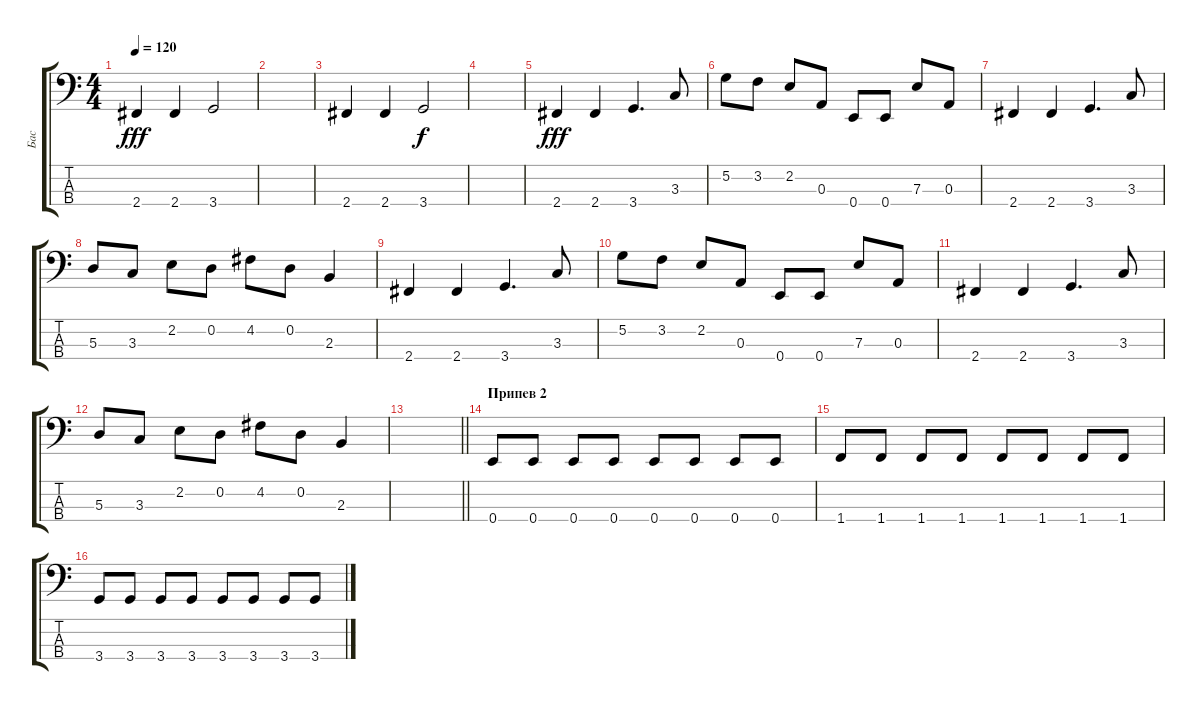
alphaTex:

\track ("Бас" "Бас") {instrument electricbassfinger}
\staff {score tabs}
\tuning (G2 D2 A1 E1) {hide}
\ts (4 4)
\tempo 120
\clef f4
\ks c
2.4.4{dy fff} 2.4.4 3.4.2 |
|
2.4.4 2.4.4 3.4.2{dy f} |
|
2.4.4{dy fff} 2.4.4 3.4.4{d} 3.3.8 |
5.2.8 3.2.8 2.2.8 0.3.8 0.4.8 0.4.8 7.3.8 0.3.8 |
2.4.4 2.4.4 3.4.4{d} 3.3.8 |
5.3.8 3.3.8 2.2.8 0.2.8 4.2.8 0.2.8 2.3.4 |
2.4.4 2.4.4 3.4.4{d} 3.3.8 |
5.2.8 3.2.8 2.2.8 0.3.8 0.4.8 0.4.8 7.3.8 0.3.8 |
2.4.4 2.4.4 3.4.4{d} 3.3.8 |
5.3.8 3.3.8 2.2.8 0.2.8 4.2.8 0.2.8 2.3.4 |
\barLineRight lightlight
|
\section ("" "Припев 2")
0.4.8 0.4.8 0.4.8 0.4.8 0.4.8 0.4.8 0.4.8 0.4.8 |
1.4.8 1.4.8 1.4.8 1.4.8 1.4.8 1.4.8 1.4.8 1.4.8 |
3.4.8 3.4.8 3.4.8 3.4.8 3.4.8 3.4.8 3.4.8 3.4.8
